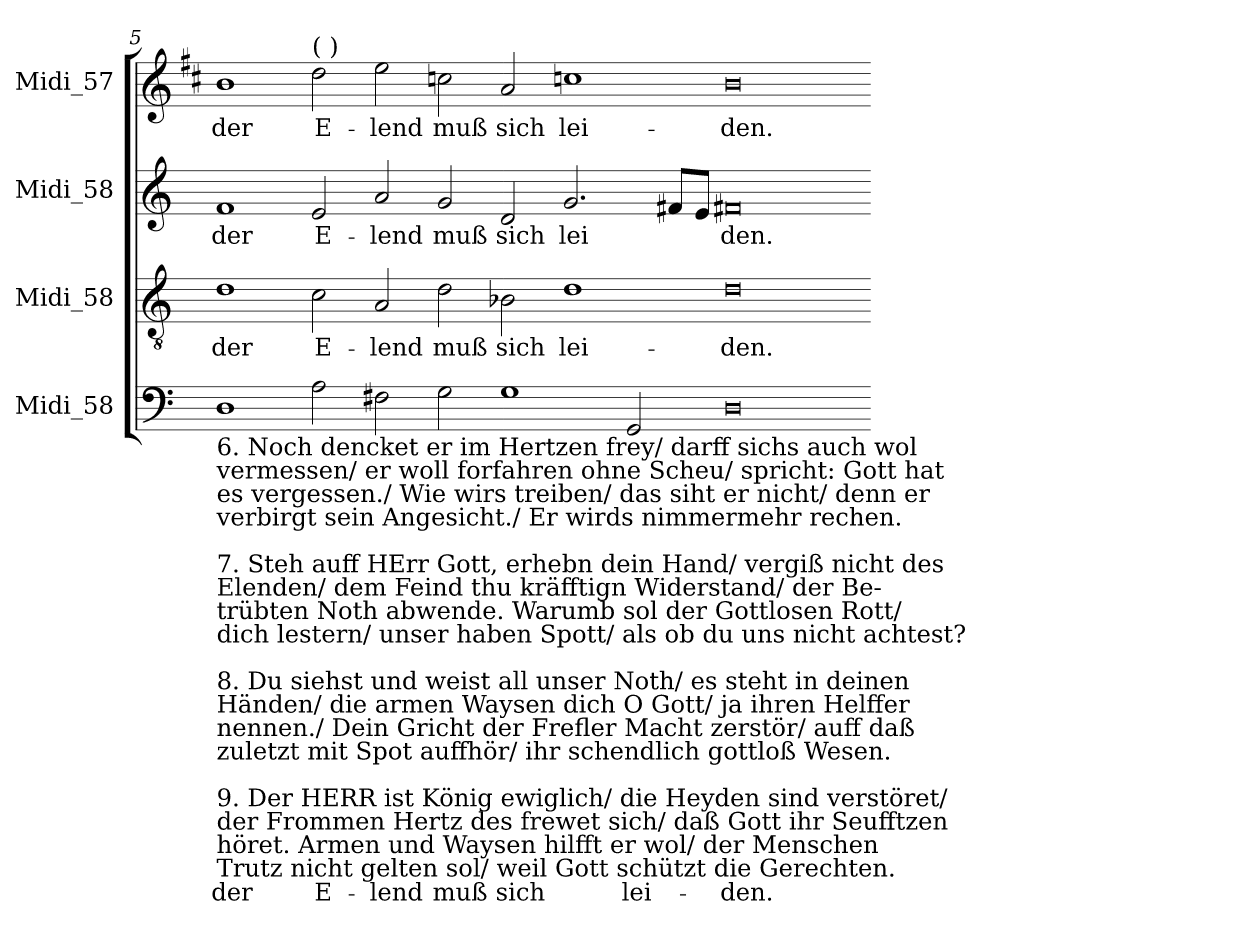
**kern	**text	**kern	**text	**kern	**text	**kern	**text
*part4	*part4	*part3	*part3	*part2	*part2	*part1	*part1
*staff4	*staff4	*staff3	*staff3	*staff2	*staff2	*staff1	*staff1
*I"Midi_58	*	*I"Midi_58	*	*I"Midi_58	*	*I"Midi_57	*
*clefF4	*	*clefGv2	*	*clefG2	*	*clefG2	*
*	*	*	*	*	*	*ITrd1c2	*
*k[]	*	*k[]	*	*k[]	*	*k[]	*
*C:	*	*C:	*	*C:	*	*C:	*
=5	=5	=5	=5	=5	=5	=5	=5
!LO:TX:b:t=6. Noch dencket er im Hertzen frey/ darff sichs auch wol\nvermessen/ er woll forfahren ohne Scheu/ spricht&colon; Gott hat\nes vergessen./ Wie wirs treiben/ das siht er nicht/ denn er\nverbirgt sein Angesicht./ Er wirds nimmermehr rechen.\n\n7. Steh auff HErr Gott, erhebn dein Hand/ vergiß nicht des\nElenden/ dem Feind thu kräfftign Widerstand/ der Be-\ntrübten Noth abwende. Warumb sol der Gottlosen Rott/\ndich lestern/ unser haben Spott/ als ob du uns nicht achtest?\n\n8. Du siehst und weist all unser Noth/ es steht in deinen\nHänden/ die armen Waysen dich O Gott/ ja ihren Helffer\nnennen./ Dein Gricht der Frefler Macht zerstör/ auff daß\nzuletzt mit Spot auffhör/ ihr schendlich gottloß Wesen.\n\n9. Der HERR ist König ewiglich/ die Heyden sind verstöret/\nder Frommen Hertz des frewet sich/ daß Gott ihr Seufftzen\nhöret. Armen und Waysen hilfft er wol/ der Menschen\nTrutz nicht gelten sol/ weil Gott schützt die Gerechten.	!	!	!	!	!	!	!
!	!LO:LY:b	!	!LO:LY:b	!	!LO:LY:b	!	!LO:LY:b
1D	der	1d	der	1f	der	1a	der
!	!	!	!	!	!	!LO:TX:a:t=(  )	!
!	!LO:LY:b	!	!LO:LY:b	!	!LO:LY:b	!	!LO:LY:b
2A	E-	2c	E-	2e	E-	2cc	E-
!	!LO:LY:b	!	!LO:LY:b	!	!LO:LY:b	!	!LO:LY:b
2F#X	-lend	2A	-lend	2a	-lend	2dd	-lend
!	!LO:LY:b	!	!LO:LY:b	!	!LO:LY:b	!	!LO:LY:b
2G	muß	2d	muß	2g	muß	2b-X	muß
!	!LO:LY:b	!	!LO:LY:b	!	!LO:LY:b	!	!LO:LY:b
1G	sich	2B-X	sich	2d	sich	2g	sich
!	!	!	!LO:LY:b	!	!LO:LY:b	!	!LO:LY:b
.	.	1d	lei-	2.g	lei	1b-X	lei-
!	!LO:LY:b	!	!	!	!	!	!
2GG	lei-	.	.	.	.	.	.
.	.	.	.	8f#XL	.	.	.
.	.	.	.	8eJ	.	.	.
!	!LO:LY:b	!	!LO:LY:b	!	!LO:LY:b	!	!LO:LY:b
0D	-den.	0d	-den.	0f#X	den.	0a	-den.
=-	=-	=-	=-	=-	=-	=-	=-
*-	*-	*-	*-	*-	*-	*-	*-
